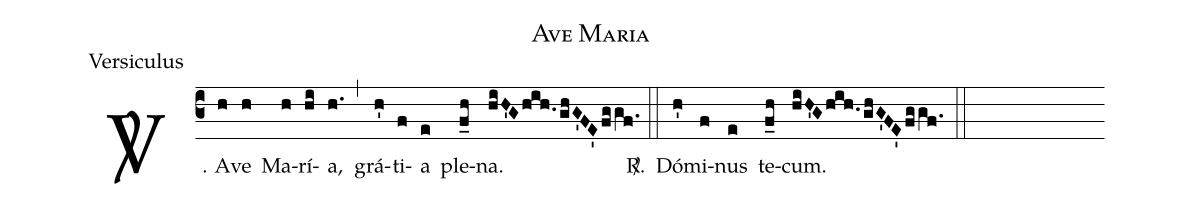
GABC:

name:Ave Maria;
office-part:Versiculus;
%%
(c3)
<sp>V/</sp>. A(h)ve(h) Ma(h)rí(hi)a,(h.) (,)
grá(h')ti(f)a(e) ple(f_h)na.(hiH'Ghih./ghG'FE'fg/gf.) <sp>R/</sp>.(::)
Dó(h')mi(f)nus(e) te(f_h)cum.(hiH'Ghih./ghG'FE'fg/gf.) (::)
